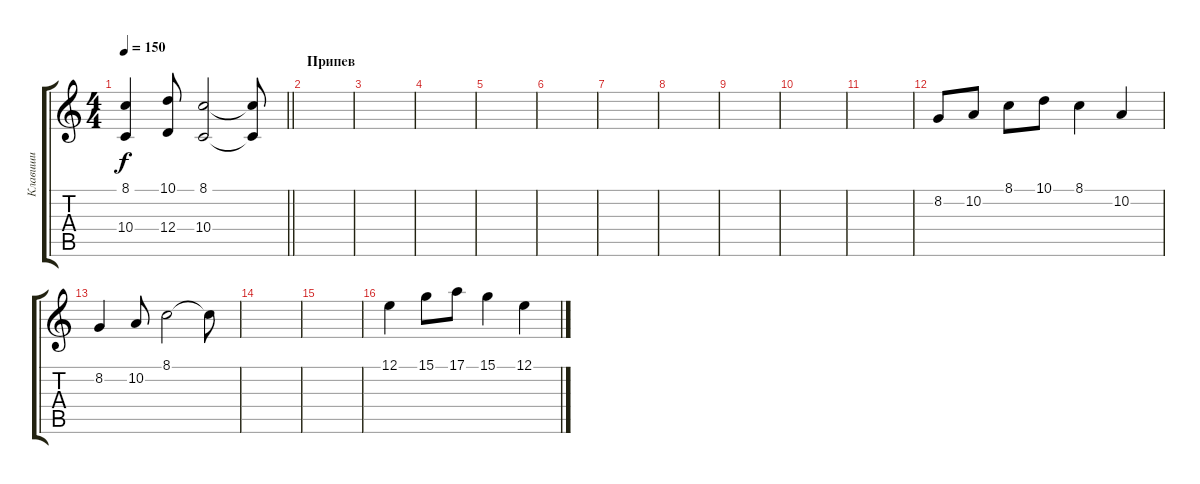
\track ("Клавиши" "Клавиши") {instrument flute}
\staff {score tabs}
\tuning (E4 B3 G3 D3 A2 E2) {hide}
\ts (4 4)
\tempo 150
\clef g2
\barLineRight lightlight
\ks c
(8.1 10.4).4{dy f} (10.1 12.4).8 (8.1 10.4).2 (8.1{t} 10.4{t}).8 |
\section ("" "Припев")
|
|
|
|
|
|
|
|
|
|
8.2.8 10.2.8 8.1.8 10.1.8 8.1.4 10.2.4 |
8.2.4 10.2.8 8.1.2 8.1{t}.8 |
|
|
12.1.4 15.1.8 17.1.8 15.1.4 12.1.4
